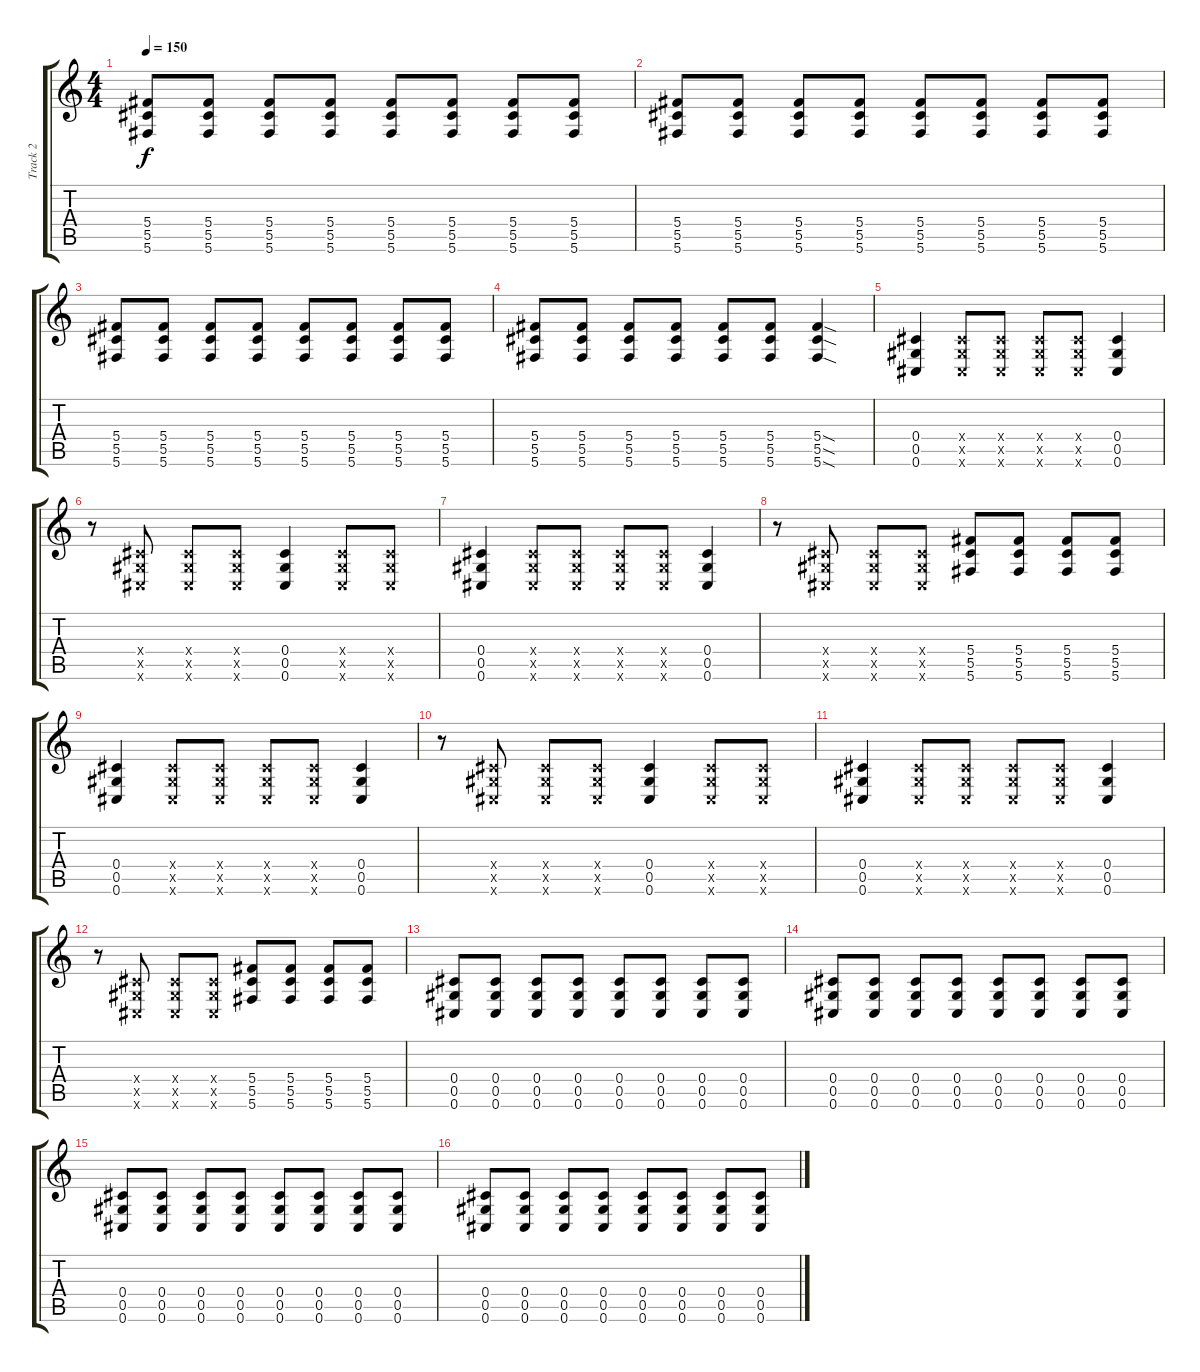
\track ("Track 2" "Track 2") {instrument distortionguitar bank 255}
\staff {score tabs}
\tuning (Eb4 Bb3 Gb3 Db3 Ab2 Db2) {hide}
\ts (4 4)
\tempo 150
\clef g2
\ks c
(5.4 5.5 5.6).8{dy f} (5.4 5.5 5.6).8 (5.4 5.5 5.6).8 (5.4 5.5 5.6).8 (5.4 5.5 5.6).8 (5.4 5.5 5.6).8 (5.4 5.5 5.6).8 (5.4 5.5 5.6).8 |
(5.4 5.5 5.6).8 (5.4 5.5 5.6).8 (5.4 5.5 5.6).8 (5.4 5.5 5.6).8 (5.4 5.5 5.6).8 (5.4 5.5 5.6).8 (5.4 5.5 5.6).8 (5.4 5.5 5.6).8 |
(5.4 5.5 5.6).8 (5.4 5.5 5.6).8 (5.4 5.5 5.6).8 (5.4 5.5 5.6).8 (5.4 5.5 5.6).8 (5.4 5.5 5.6).8 (5.4 5.5 5.6).8 (5.4 5.5 5.6).8 |
(5.4 5.5 5.6).8 (5.4 5.5 5.6).8 (5.4 5.5 5.6).8 (5.4 5.5 5.6).8 (5.4 5.5 5.6).8 (5.4 5.5 5.6).8 (5.4{sod} 5.5{sod} 5.6{sod}).4 |
(0.4 0.5 0.6).4 (0.4{x} 0.5{x} 0.6{x}).8 (0.4{x} 0.5{x} 0.6{x}).8 (0.4{x} 0.5{x} 0.6{x}).8 (0.4{x} 0.5{x} 0.6{x}).8 (0.4 0.5 0.6).4 |
r.8 (0.4{x} 0.5{x} 0.6{x}).8 (0.4{x} 0.5{x} 0.6{x}).8 (0.4{x} 0.5{x} 0.6{x}).8 (0.4 0.5 0.6).4 (0.4{x} 0.5{x} 0.6{x}).8 (0.4{x} 0.5{x} 0.6{x}).8 |
(0.4 0.5 0.6).4 (0.4{x} 0.5{x} 0.6{x}).8 (0.4{x} 0.5{x} 0.6{x}).8 (0.4{x} 0.5{x} 0.6{x}).8 (0.4{x} 0.5{x} 0.6{x}).8 (0.4 0.5 0.6).4 |
r.8 (0.4{x} 0.5{x} 0.6{x}).8 (0.4{x} 0.5{x} 0.6{x}).8 (0.4{x} 0.5{x} 0.6{x}).8 (5.4 5.5 5.6).8 (5.4 5.5 5.6).8 (5.4 5.5 5.6).8 (5.4 5.5 5.6).8 |
(0.4 0.5 0.6).4 (0.4{x} 0.5{x} 0.6{x}).8 (0.4{x} 0.5{x} 0.6{x}).8 (0.4{x} 0.5{x} 0.6{x}).8 (0.4{x} 0.5{x} 0.6{x}).8 (0.4 0.5 0.6).4 |
r.8 (0.4{x} 0.5{x} 0.6{x}).8 (0.4{x} 0.5{x} 0.6{x}).8 (0.4{x} 0.5{x} 0.6{x}).8 (0.4 0.5 0.6).4 (0.4{x} 0.5{x} 0.6{x}).8 (0.4{x} 0.5{x} 0.6{x}).8 |
(0.4 0.5 0.6).4 (0.4{x} 0.5{x} 0.6{x}).8 (0.4{x} 0.5{x} 0.6{x}).8 (0.4{x} 0.5{x} 0.6{x}).8 (0.4{x} 0.5{x} 0.6{x}).8 (0.4 0.5 0.6).4 |
r.8 (0.4{x} 0.5{x} 0.6{x}).8 (0.4{x} 0.5{x} 0.6{x}).8 (0.4{x} 0.5{x} 0.6{x}).8 (5.4 5.5 5.6).8 (5.4 5.5 5.6).8 (5.4 5.5 5.6).8 (5.4 5.5 5.6).8 |
(0.4 0.5 0.6).8 (0.4 0.5 0.6).8 (0.4 0.5 0.6).8 (0.4 0.5 0.6).8 (0.4 0.5 0.6).8 (0.4 0.5 0.6).8 (0.4 0.5 0.6).8 (0.4 0.5 0.6).8 |
(0.4 0.5 0.6).8 (0.4 0.5 0.6).8 (0.4 0.5 0.6).8 (0.4 0.5 0.6).8 (0.4 0.5 0.6).8 (0.4 0.5 0.6).8 (0.4 0.5 0.6).8 (0.4 0.5 0.6).8 |
(0.4 0.5 0.6).8 (0.4 0.5 0.6).8 (0.4 0.5 0.6).8 (0.4 0.5 0.6).8 (0.4 0.5 0.6).8 (0.4 0.5 0.6).8 (0.4 0.5 0.6).8 (0.4 0.5 0.6).8 |
(0.4 0.5 0.6).8 (0.4 0.5 0.6).8 (0.4 0.5 0.6).8 (0.4 0.5 0.6).8 (0.4 0.5 0.6).8 (0.4 0.5 0.6).8 (0.4 0.5 0.6).8 (0.4 0.5 0.6).8
